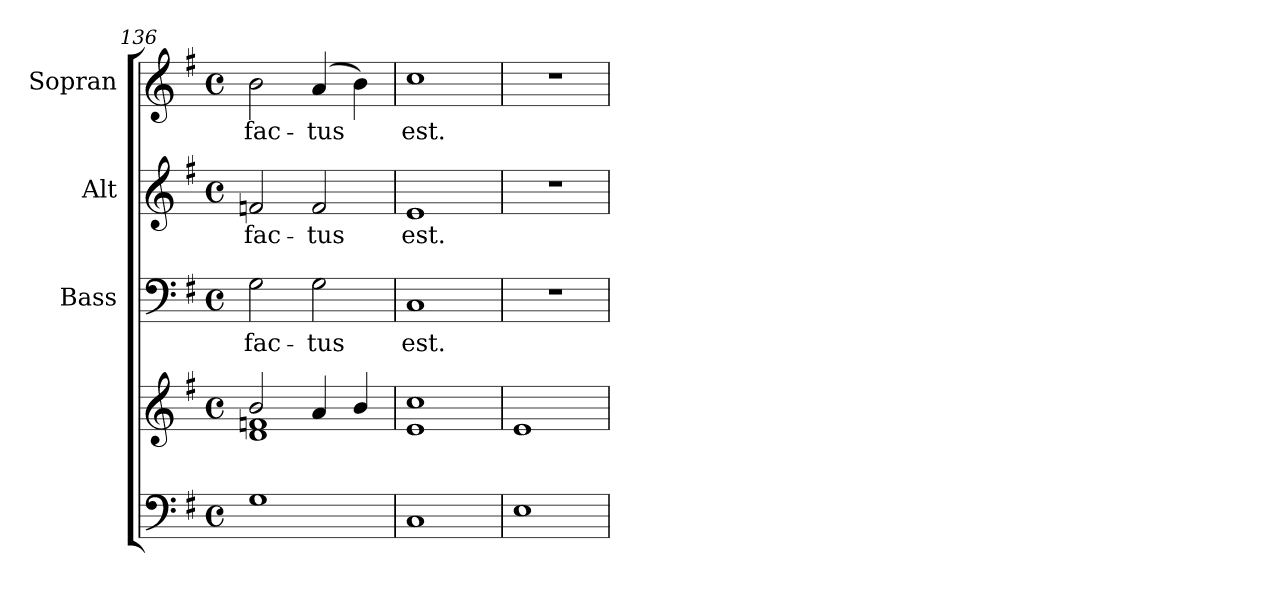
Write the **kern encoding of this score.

**kern	**kern	**kern	**text	**kern	**text	**kern	**text
*part4	*part4	*part3	*part3	*part2	*part2	*part1	*part1
*staff5	*staff4	*staff3	*staff3	*staff2	*staff2	*staff1	*staff1
*	*	*I"Bass	*	*I"Alt	*	*I"Sopran	*
*	*	*I'B.	*	*I'A.	*	*I'S.	*
!!LO:LB:g=z
*clefF4	*clefG2	*clefF4	*	*clefG2	*	*clefG2	*
*k[f#]	*k[f#]	*k[f#]	*	*k[f#]	*	*k[f#]	*
*G:	*G:	*G:	*	*G:	*	*G:	*
*M4/4	*M4/4	*M4/4	*	*M4/4	*	*M4/4	*
*met(c)	*met(c)	*met(c)	*	*met(c)	*	*met(c)	*
=136	=136	=136	=136	=136	=136	=136	=136
*	*^	*	*	*	*	*	*
!	!	!	!	!LO:LY:b	!	!LO:LY:b	!	!LO:LY:b
1G	2b/	1d 1fn	2G\	fac-	2fn/	fac-	2b\	fac-
!	!	!	!	!LO:LY:b	!	!LO:LY:b	!	!LO:LY:b
.	4a/	.	2G\	-tus	2f/	-tus	(4a/	-tus
.	4b/	.	.	.	.	.	4b\)	.
=137	=137	=137	=137	=137	=137	=137	=137	=137
!	!	!	!	!LO:LY:b	!	!LO:LY:b	!	!LO:LY:b
1C	1cc	1e	1C	est.	1e	est.	1cc	est.
*	*v	*v	*	*	*	*	*	*
=138	=138	=138	=138	=138	=138	=138	=138
1E	1e	1r	.	1r	.	1r	.
=	=	=	=	=	=	=	=
*-	*-	*-	*-	*-	*-	*-	*-
